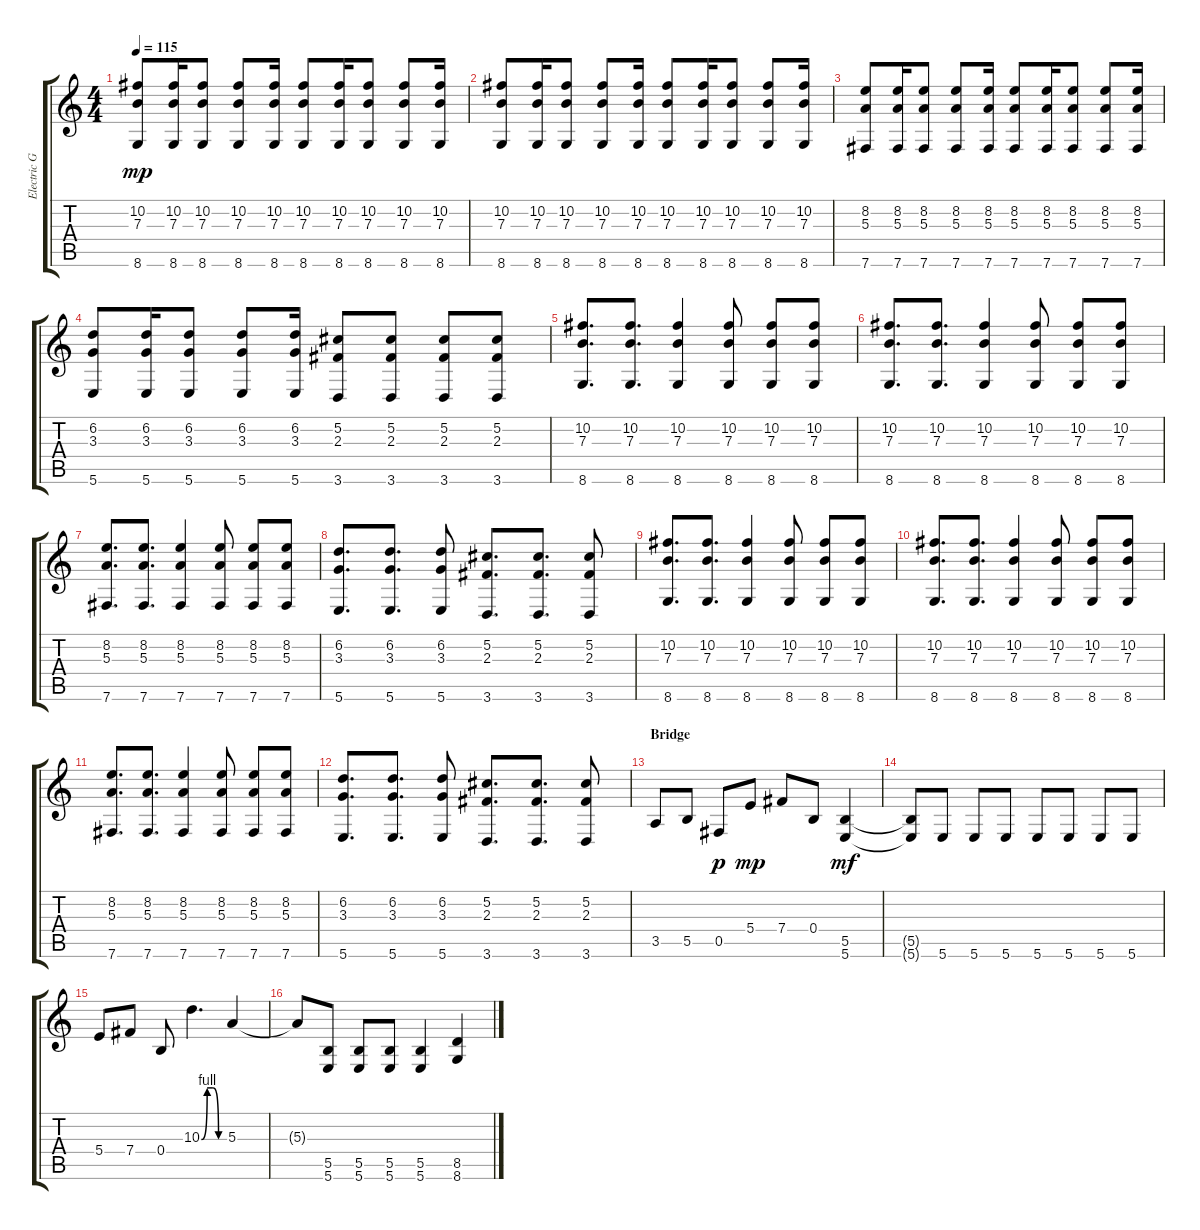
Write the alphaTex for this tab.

\track ("Electric Guitar" "Electric G") {instrument overdrivenguitar}
\staff {score tabs}
\tuning (Db4 Ab3 E3 B2 Gb2 B1) {hide}
\ts (4 4)
\tempo 115
\clef g2
\ks c
(10.2 7.3 8.6).8{dy mp} (10.2 7.3 8.6).16 (10.2 7.3 8.6).8 (10.2 7.3 8.6).8 (10.2 7.3 8.6).16 (10.2 7.3 8.6).8 (10.2 7.3 8.6).16 (10.2 7.3 8.6).8 (10.2 7.3 8.6).8 (10.2 7.3 8.6).16 |
(10.2 7.3 8.6).8 (10.2 7.3 8.6).16 (10.2 7.3 8.6).8 (10.2 7.3 8.6).8 (10.2 7.3 8.6).16 (10.2 7.3 8.6).8 (10.2 7.3 8.6).16 (10.2 7.3 8.6).8 (10.2 7.3 8.6).8 (10.2 7.3 8.6).16 |
(8.2 5.3 7.6).8 (8.2 5.3 7.6).16 (8.2 5.3 7.6).8 (8.2 5.3 7.6).8 (8.2 5.3 7.6).16 (8.2 5.3 7.6).8 (8.2 5.3 7.6).16 (8.2 5.3 7.6).8 (8.2 5.3 7.6).8 (8.2 5.3 7.6).16 |
(6.2 3.3 5.6).8 (6.2 3.3 5.6).16 (6.2 3.3 5.6).8 (6.2 3.3 5.6).8 (6.2 3.3 5.6).16 (5.2 2.3 3.6).8 (5.2 2.3 3.6).8 (5.2 2.3 3.6).8 (5.2 2.3 3.6).8 |
(10.2 7.3 8.6).8{d} (10.2 7.3 8.6).8{d} (10.2 7.3 8.6).4 (10.2 7.3 8.6).8 (10.2 7.3 8.6).8 (10.2 7.3 8.6).8 |
(10.2 7.3 8.6).8{d} (10.2 7.3 8.6).8{d} (10.2 7.3 8.6).4 (10.2 7.3 8.6).8 (10.2 7.3 8.6).8 (10.2 7.3 8.6).8 |
(8.2 5.3 7.6).8{d} (8.2 5.3 7.6).8{d} (8.2 5.3 7.6).4 (8.2 5.3 7.6).8 (8.2 5.3 7.6).8 (8.2 5.3 7.6).8 |
(6.2 3.3 5.6).8{d} (6.2 3.3 5.6).8{d} (6.2 3.3 5.6).8 (5.2 2.3 3.6).8{d} (5.2 2.3 3.6).8{d} (5.2 2.3 3.6).8 |
(10.2 7.3 8.6).8{d} (10.2 7.3 8.6).8{d} (10.2 7.3 8.6).4 (10.2 7.3 8.6).8 (10.2 7.3 8.6).8 (10.2 7.3 8.6).8 |
(10.2 7.3 8.6).8{d} (10.2 7.3 8.6).8{d} (10.2 7.3 8.6).4 (10.2 7.3 8.6).8 (10.2 7.3 8.6).8 (10.2 7.3 8.6).8 |
(8.2 5.3 7.6).8{d} (8.2 5.3 7.6).8{d} (8.2 5.3 7.6).4 (8.2 5.3 7.6).8 (8.2 5.3 7.6).8 (8.2 5.3 7.6).8 |
(6.2 3.3 5.6).8{d} (6.2 3.3 5.6).8{d} (6.2 3.3 5.6).8 (5.2 2.3 3.6).8{d} (5.2 2.3 3.6).8{d} (5.2 2.3 3.6).8 |
\section ("" "Bridge")
3.5.8 5.5.8 0.5.8{dy p} 5.4.8{dy mp} 7.4.8 0.4.8 (5.5 5.6).4{dy mf} |
(5.5{t} 5.6{t}).8 5.6.8 5.6.8 5.6.8 5.6.8 5.6.8 5.6.8 5.6.8 |
5.4.8 7.4.8 0.4.8 10.3{be (custom 0 0 15 4 30 4 45 0 60 0)}.4{d} 5.3.4 |
5.3{t}.8 (5.5 5.6).8 (5.5 5.6).8 (5.5 5.6).8 (5.5 5.6).4 (8.5 8.6).4
